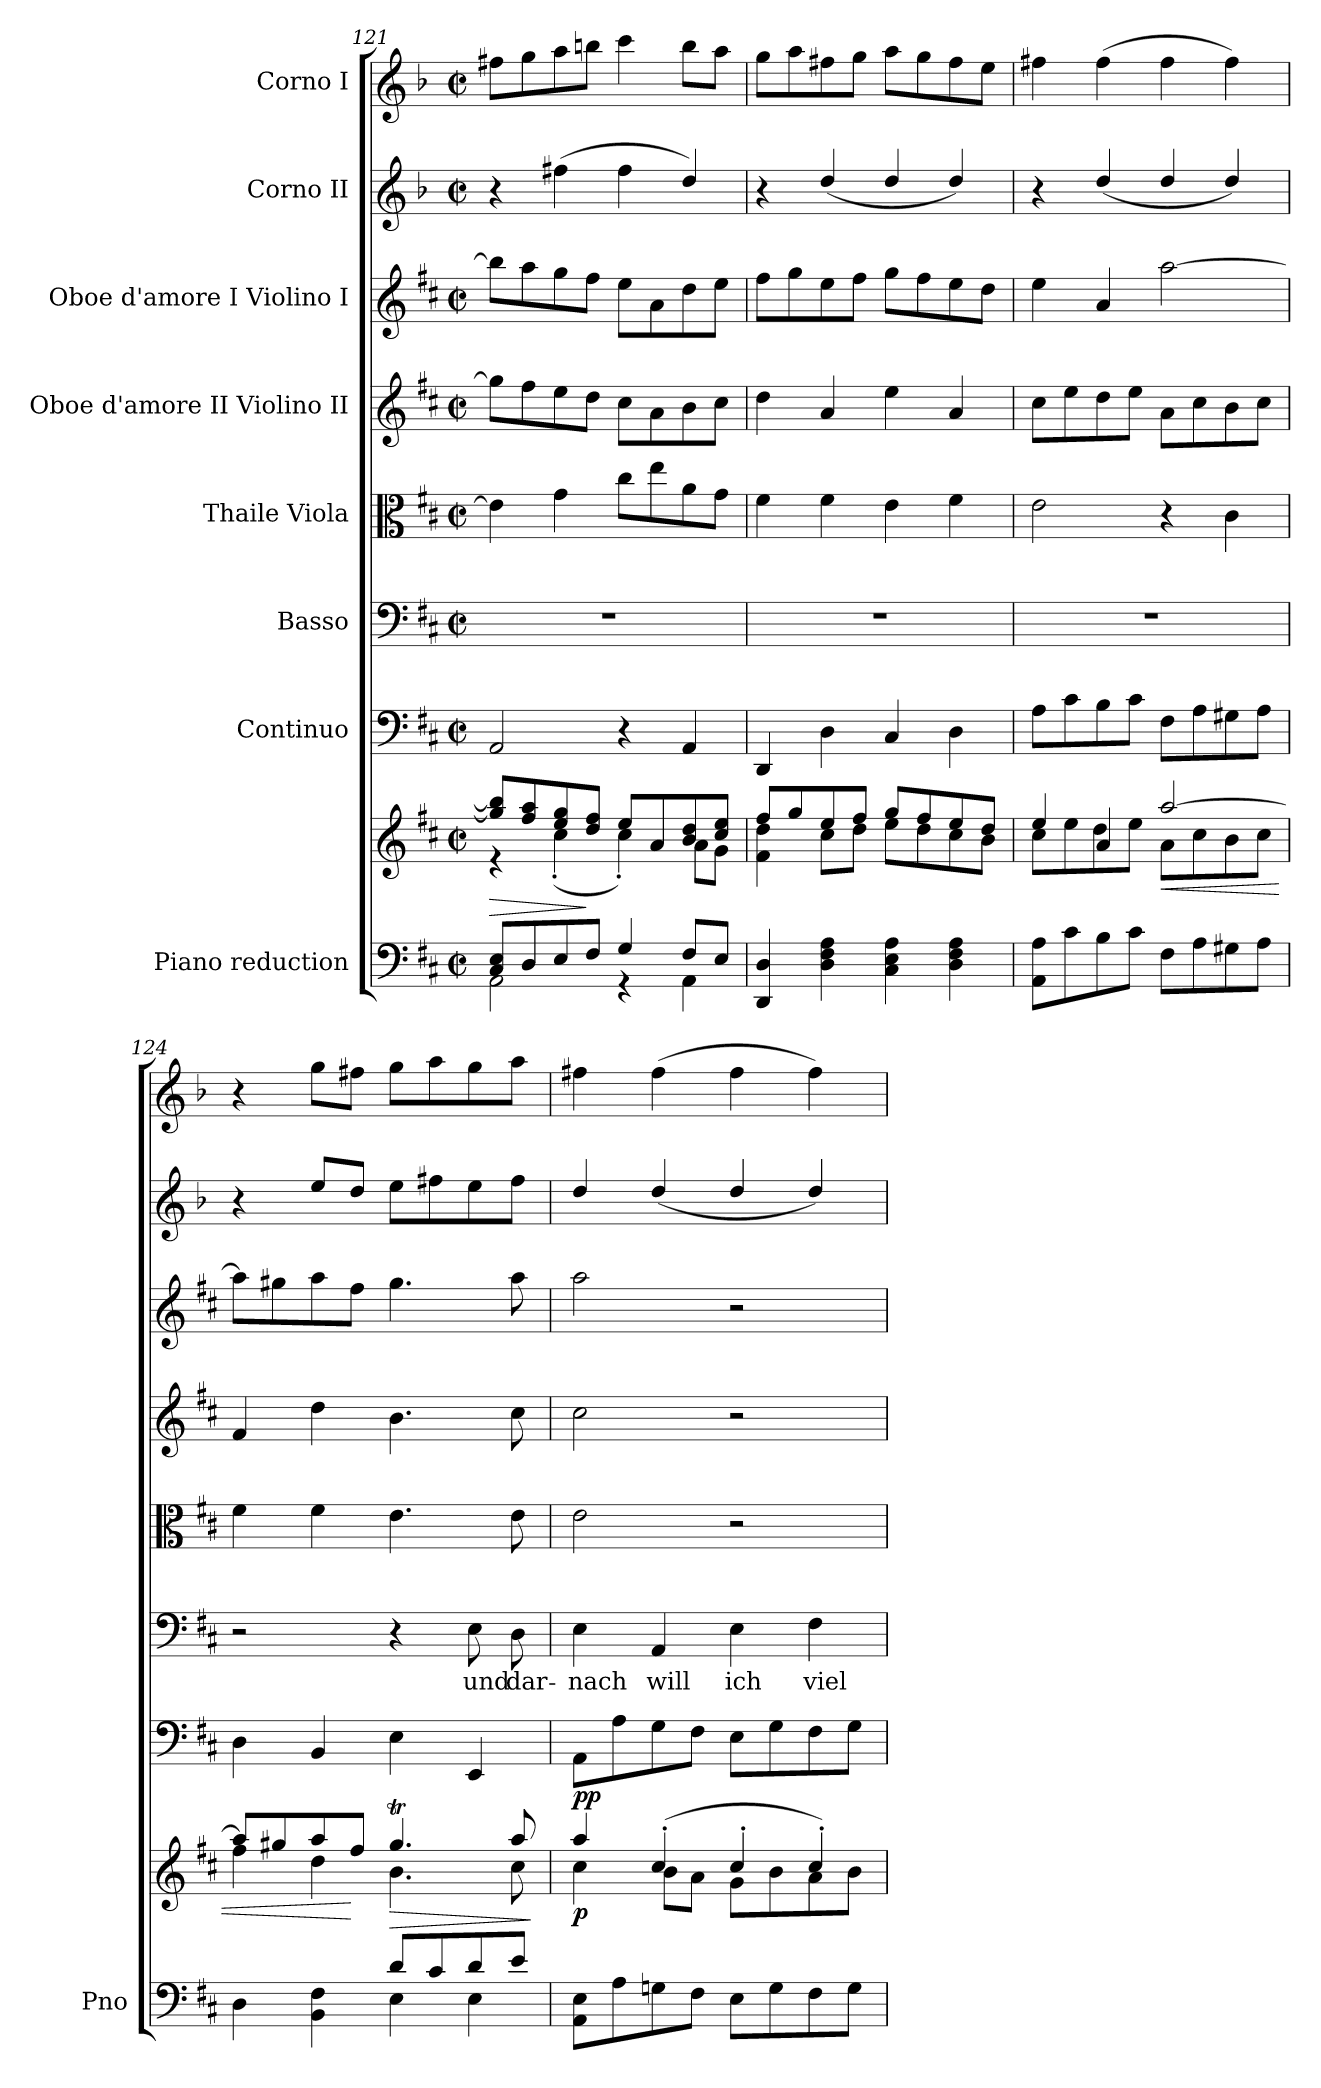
**kern	**kern	**dynam	**kern	**dynam	**kern	**text	**kern	**kern	**kern	**kern	**kern
*part8	*part8	*part8	*part7	*part7	*part6	*part6	*part5	*part4	*part3	*part2	*part1
*staff9	*staff8	*staff8/9	*staff7	*staff7	*staff6	*staff6	*staff5	*staff4	*staff3	*staff2	*staff1
*I"Piano reduction	*	*	*I"Continuo	*	*I"Basso	*	*I"Thaile Viola	*I"Oboe d'amore II Violino II	*I"Oboe d'amore I Violino I	*I"Corno II	*I"Corno I
*I'Pno	*	*	*	*	*	*	*	*	*	*	*
*clefF4	*clefG2	*	*clefF4	*	*clefF4	*	*clefC3	*clefG2	*clefG2	*clefG2	*clefG2
*	*	*	*	*	*	*	*	*	*	*ITrd3c5	*ITrd3c5
*k[f#c#]	*k[f#c#]	*	*k[f#c#]	*	*k[f#c#]	*	*k[f#c#]	*k[f#c#]	*k[f#c#]	*k[]	*k[]
*M2/2	*M2/2	*	*M2/2	*	*M2/2	*	*M2/2	*M2/2	*M2/2	*M2/2	*M2/2
*met(c|)	*met(c|)	*	*met(c|)	*	*met(c|)	*	*met(c|)	*met(c|)	*met(c|)	*met(c|)	*met(c|)
=121	=121	=121	=121	=121	=121	=121	=121	=121	=121	=121	=121
*^	*	*	*	*	*	*	*	*	*	*	*
!	!	!	!LO:HP:b	!	!	!	!	!	!	!	!	!
*	*	*^	*	*	*	*	*	*	*	*	*	*
8C#/ 8E/L	2AA\	8gg/] 8bb/]L	4r	>	2AA/	.	1r	.	4e\]	8gg\L]	8bb\L]	4r	8cc#X\L
8D/	.	8ff#/ 8aa/	.	.	.	.	.	.	.	8ff#\	8aa\	.	8dd\
8E/	.	8ee/ 8gg/	(4cc#'\	.	.	.	.	.	4g\	8ee\	8gg\	(4cc#X\	8ee\
8F#/J	.	8dd/ 8ff#/J	.	]	.	.	.	.	.	8dd\J	8ff#\J	.	8ff#X\J
4G/	4r	8ee/L	4cc#'\)	.	4r	.	.	.	8cc#\L	8cc#\L	8ee\L	4cc#\	4gg\
.	.	8a/	.	.	.	.	.	.	8ee\	8a\	8a\	.	.
8F#/L	4AA\	8b/ 8dd/	8a\L	.	4AA/	.	.	.	8a\	8b\	8dd\	4a/)	8ff#\L
8E/J	.	8cc#/ 8ee/J	8g\J	.	.	.	.	.	8g\J	8cc#\J	8ee\J	.	8ee\J
*v	*v	*	*	*	*	*	*	*	*	*	*	*	*
=122	=122	=122	=122	=122	=122	=122	=122	=122	=122	=122	=122	=122
4DD/ 4D/	8ff#/L	4f#\ 4dd\	.	4DD/	.	1r	.	4f#\	4dd\	8ff#\L	4r	8dd\L
.	8gg/	.	.	.	.	.	.	.	.	8gg\	.	8ee\
4D\ 4F#\ 4A\	8ee/	8cc#\L	.	4D\	.	.	.	4f#\	4a/	8ee\	(4a/	8cc#X\
.	8ff#/J	8dd\J	.	.	.	.	.	.	.	8ff#\J	.	8dd\J
4C#\ 4E\ 4A\	8gg/L	8ee\L	.	4C#/	.	.	.	4e\	4ee\	8gg\L	4a/	8ee\L
.	8ff#/	8dd\	.	.	.	.	.	.	.	8ff#\	.	8dd\
4D\ 4F#\ 4A\	8ee/	8cc#\	.	4D\	.	.	.	4f#\	4a/	8ee\	4a/)	8cc#\
.	8dd/J	8b\J	.	.	.	.	.	.	.	8dd\J	.	8b\J
=123	=123	=123	=123	=123	=123	=123	=123	=123	=123	=123	=123	=123
8AA\ 8A\L	4ee/	8cc#\L	.	8A\L	.	1r	.	2e\	8cc#\L	4ee\	4r	4cc#X\
8c#\	.	8ee\	.	8c#\	.	.	.	.	8ee\	.	.	.
8B\	4a/	8dd\	.	8B\	.	.	.	.	8dd\	4a/	(4a/	(4cc#\
8c#\J	.	8ee\J	.	8c#\J	.	.	.	.	8ee\J	.	.	.
!	!	!	!LO:HP:b	!	!	!	!	!	!	!	!	!
8F#\L	[2aa/	8a\L	<	8F#\L	.	.	.	4r	8a\L	[2aa\	4a/	4cc#\
8A\	.	8cc#\	.	8A\	.	.	.	.	8cc#\	.	.	.
8G#X\	.	8b\	.	8G#X\	.	.	.	4c#\	8b\	.	4a/)	4cc#\)
8A\J	.	8cc#\J	.	8A\J	.	.	.	.	8cc#\J	.	.	.
=124	=124	=124	=124	=124	=124	=124	=124	=124	=124	=124	=124	=124
*^	*	*	*	*	*	*	*	*	*	*	*	*
2ryy	4D\	8aa/L]	4ff#\	.	4D\	.	2r	.	4f#\	4f#/	8aa\L]	4r	4r
.	.	8gg#X/	.	.	.	.	.	.	.	.	8gg#X\	.	.
.	4BB\ 4F#\	8aa/	4dd\	.	4BB/	.	.	.	4f#\	4dd\	8aa\	8b/L	8dd\L
.	.	8ff#/J	.	[	.	.	.	.	.	.	8ff#\J	8a/J	8cc#X\J
!	!	!	!	!LO:HP:b	!	!	!	!	!	!	!	!	!
8d/L	4E\	4.gg#t/	4.b\	>	4E\	.	4r	.	4.e\	4.b\	4.gg#\	8b\L	8dd\L
8c#/	.	.	.	.	.	.	.	.	.	.	.	8cc#X\	8ee\
!	!	!	!	!	!	!	!	!LO:LY:b	!	!	!	!	!
8d/	4E\	.	.	.	4EE/	.	8E\	und	.	.	.	8b\	8dd\
!	!	!	!	!	!	!	!	!LO:LY:b	!	!	!	!	!
8e/J	.	8aa/	8cc#\	.	.	.	8D\	dar-	8e\	8cc#\	8aa\	8cc#\J	8ee\J
*v	*v	*	*	*	*	*	*	*	*	*	*	*	*
*	*v	*v	*	*	*	*	*	*	*	*	*	*
.	.	]	.	.	.	.	.	.	.	.	.
!!LO:PB:g=z
=125	=125	=125	=125	=125	=125	=125	=125	=125	=125	=125	=125
*	*^	*	*	*	*	*	*	*	*	*	*
!	!	!	!LO:DY:b	!	!LO:DY:b	!	!LO:LY:b	!	!	!	!	!
8AA\ 8E\L	4aa/	4cc#\	p	8AA\L	pp	4E\	nach	2e\	2cc#\	2aa\	4a/	4cc#X\
8A\	.	.	.	8A\	.	.	.	.	.	.	.	.
!	!	!	!	!	!	!	!LO:LY:b	!	!	!	!	!
8Gn\	(4cc#'/	8b\L	.	8G\	.	4AA/	will	.	.	.	(4a/	(4cc#\
8F#\J	.	8a\J	.	8F#\J	.	.	.	.	.	.	.	.
!	!	!	!	!	!	!	!LO:LY:b	!	!	!	!	!
8E\L	4cc#'/	8g\L	.	8E\L	.	4E\	ich	2r	2r	2r	4a/	4cc#\
8G\	.	8b\	.	8G\	.	.	.	.	.	.	.	.
!	!	!	!	!	!	!	!LO:LY:b	!	!	!	!	!
8F#\	4cc#'/)	8a\	.	8F#\	.	4F#\	viel	.	.	.	4a/)	4cc#\)
8G\J	.	8b\J	.	8G\J	.	.	.	.	.	.	.	.
*	*v	*v	*	*	*	*	*	*	*	*	*	*
=	=	=	=	=	=	=	=	=	=	=	=
*-	*-	*-	*-	*-	*-	*-	*-	*-	*-	*-	*-
